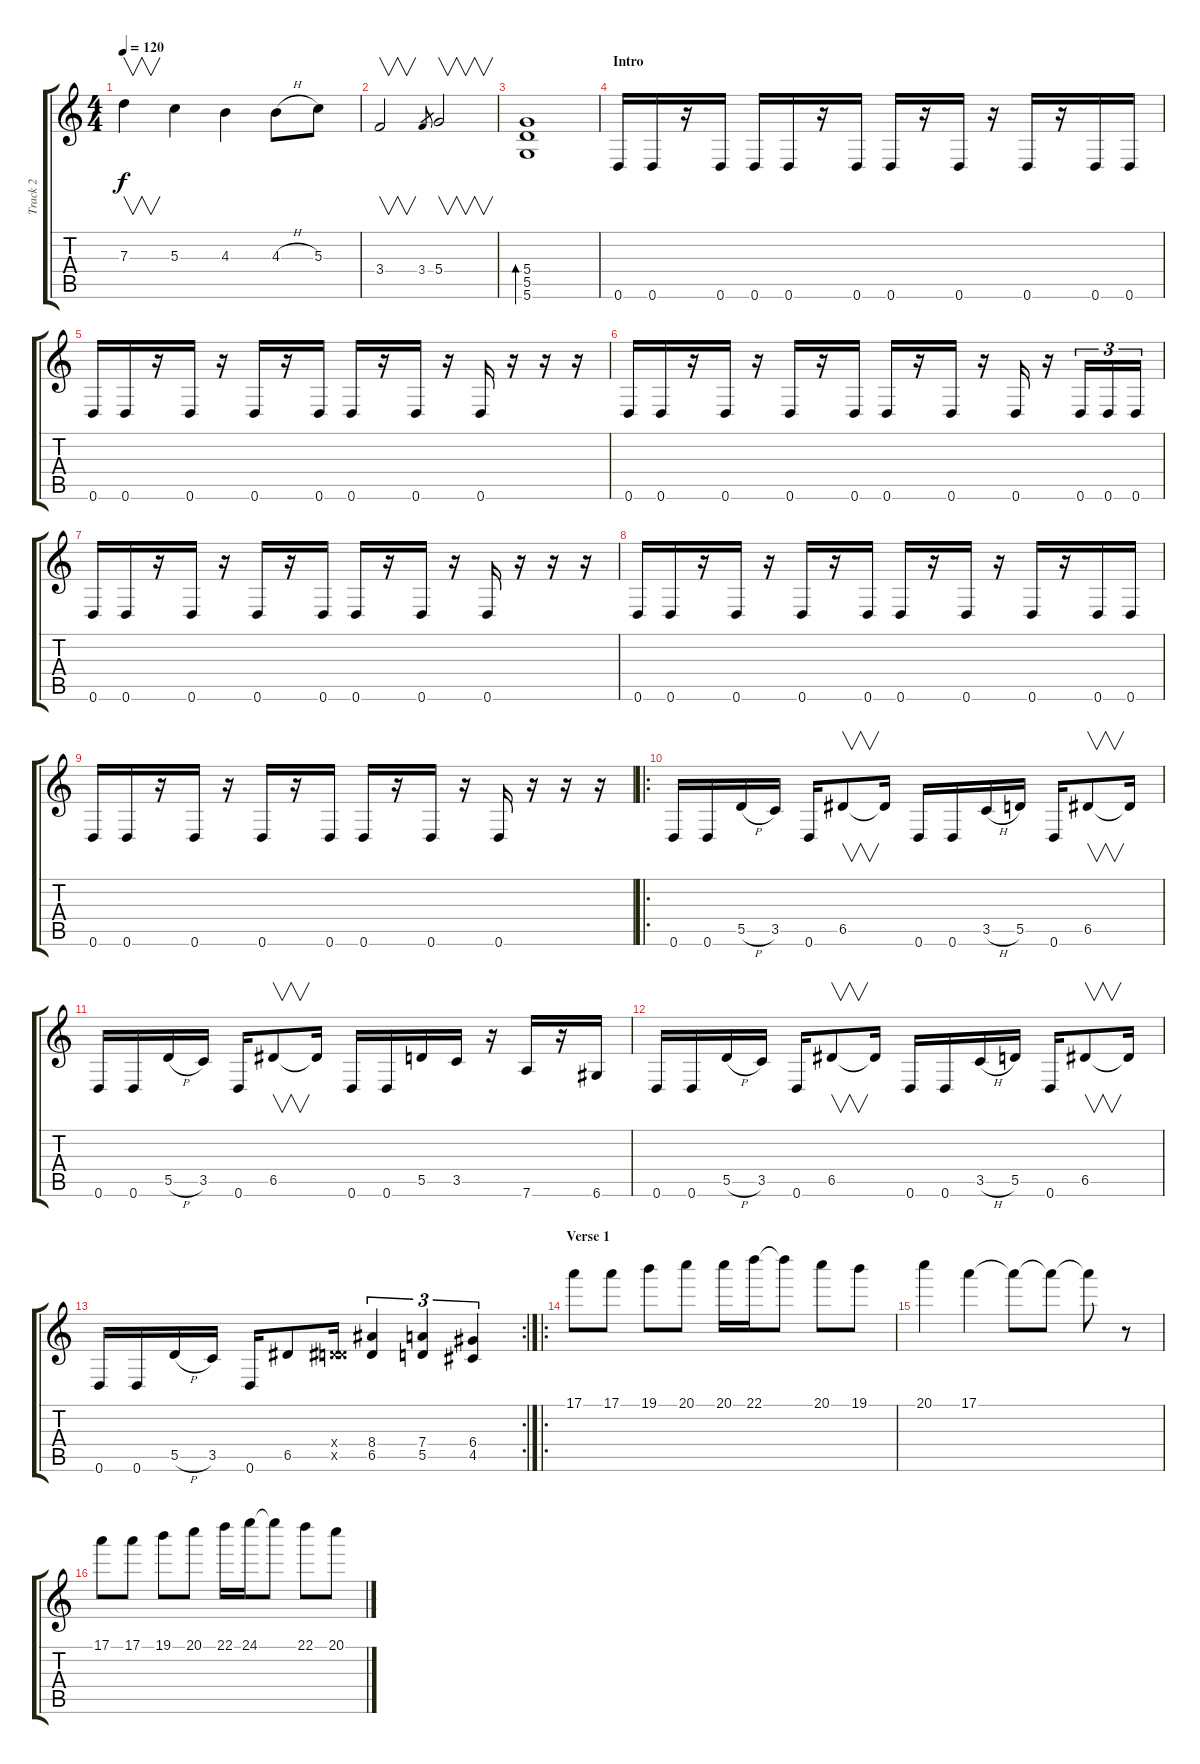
\track ("Track 2" "Track 2") {instrument electricguitarjazz}
\staff {score tabs}
\tuning (E4 B3 G3 D3 A2 D2) {hide}
\ts (4 4)
\tempo 120
\clef g2
\ks c
7.3{t}.4{v dy f} 5.3.4 4.3.4 4.3{h}.8 5.3.8 |
3.4.2{v} 3.4.8{gr} 5.4.2{v} |
(5.4 5.5 5.6).1{bd 240 instrument overdrivenguitar} |
\section ("" "Intro")
0.6.16 0.6.16 r.16 0.6.16 0.6.16 0.6.16 r.16 0.6.16 0.6.16 r.16 0.6.16 r.16 0.6.16 r.16 0.6.16 0.6.16 |
0.6.16 0.6.16 r.16 0.6.16 r.16 0.6.16 r.16 0.6.16 0.6.16 r.16 0.6.16 r.16 0.6.16 r.16 r.16 r.16 |
0.6.16 0.6.16 r.16 0.6.16 r.16 0.6.16 r.16 0.6.16 0.6.16 r.16 0.6.16 r.16 0.6.16 r.16 0.6.16{tu (3 2)} 0.6.16{tu (3 2)} 0.6.16{tu (3 2)} |
0.6.16 0.6.16 r.16 0.6.16 r.16 0.6.16 r.16 0.6.16 0.6.16 r.16 0.6.16 r.16 0.6.16 r.16 r.16 r.16 |
0.6.16 0.6.16 r.16 0.6.16 r.16 0.6.16 r.16 0.6.16 0.6.16 r.16 0.6.16 r.16 0.6.16 r.16 0.6.16 0.6.16 |
0.6.16 0.6.16 r.16 0.6.16 r.16 0.6.16 r.16 0.6.16 0.6.16 r.16 0.6.16 r.16 0.6.16 r.16 r.16 r.16 |
\ro
0.6.16 0.6.16 5.5{h}.16 3.5.16 0.6.16 6.5.8{v} 6.5{t}.16 0.6.16 0.6.16 3.5{h}.16 5.5.16 0.6.16 6.5.8{v} 6.5{t}.16 |
0.6.16 0.6.16 5.5{h}.16 3.5.16 0.6.16 6.5.8{v} 6.5{t}.16 0.6.16 0.6.16 5.5.16 3.5.16 r.16 7.6.16 r.16 6.6.16 |
0.6.16 0.6.16 5.5{h}.16 3.5.16 0.6.16 6.5.8{v} 6.5{t}.16 0.6.16 0.6.16 3.5{h}.16 5.5.16 0.6.16 6.5.8{v} 6.5{t}.16 |
\rc 2
0.6.16 0.6.16 5.5{h}.16 3.5.16 0.6.16 6.5.8 (0.4{x} 6.5{x}).16 (8.4 6.5).4{tu (3 2)} (7.4 5.5).4{tu (3 2)} (6.4 4.5).4{tu (3 2)} |
\ro
\section ("" "Verse 1")
17.1.8{volume 14 instrument acousticgrandpiano} 17.1.8 19.1.8 20.1.8 20.1.16 22.1.16 22.1{t}.8 20.1.8 19.1.8 |
20.1.4 17.1.4 17.1{t}.8 17.1{t}.8 17.1{t}.8 r.8 |
17.1.8 17.1.8 19.1.8 20.1.8 22.1.16 24.1.16 24.1{t}.8 22.1.8 20.1.8
